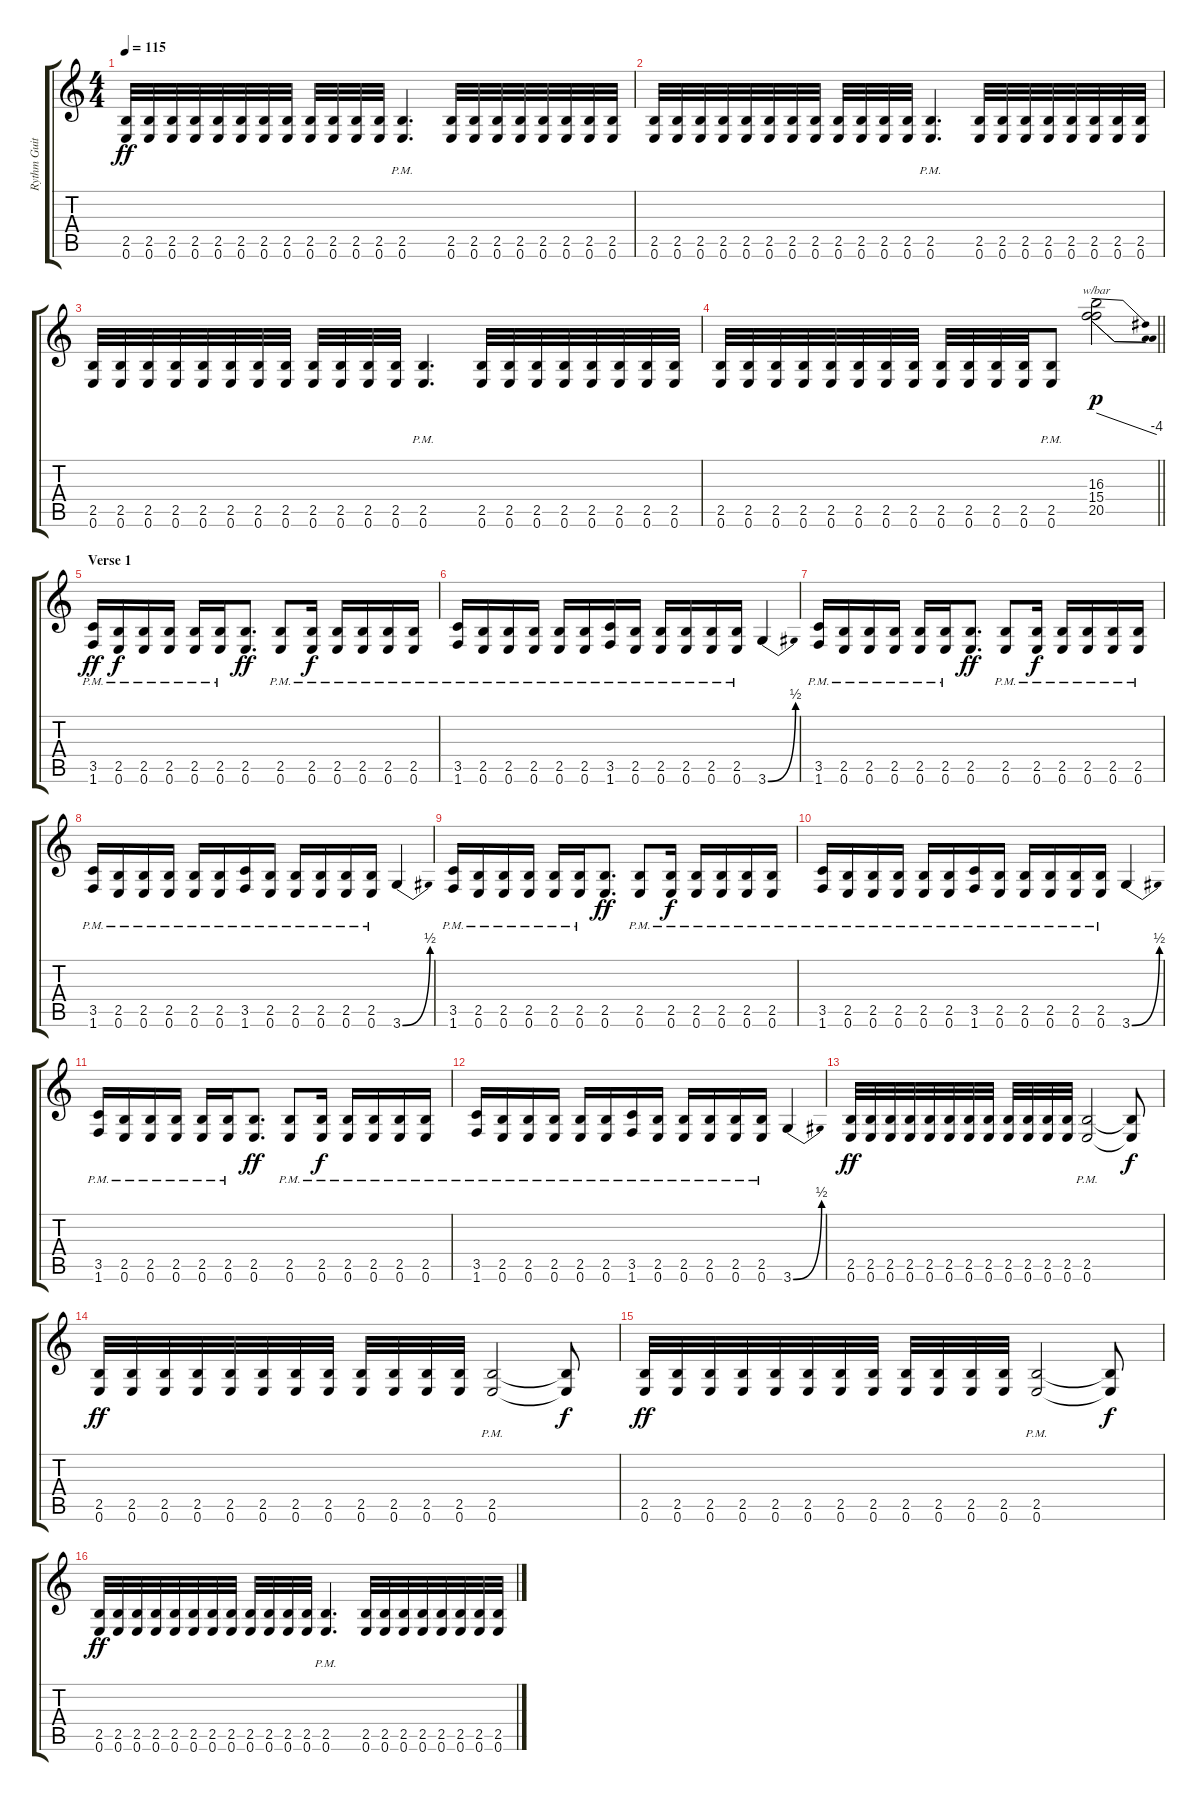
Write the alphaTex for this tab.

\track ("Rythm Guitar 1" "Rythm Guit") {instrument distortionguitar}
\staff {score tabs}
\tuning (E4 B3 G3 D3 A2 E2) {hide}
\ts (4 4)
\tempo 115
\clef g2
\ks c
(2.5 0.6).32{dy ff} (2.5 0.6).32 (2.5 0.6).32 (2.5 0.6).32 (2.5 0.6).32 (2.5 0.6).32 (2.5 0.6).32 (2.5 0.6).32 (2.5 0.6).32 (2.5 0.6).32 (2.5 0.6).32 (2.5 0.6).32 (2.5{pm} 0.6{pm}).4{d} (2.5 0.6).32 (2.5 0.6).32 (2.5 0.6).32 (2.5 0.6).32 (2.5 0.6).32 (2.5 0.6).32 (2.5 0.6).32 (2.5 0.6).32 |
(2.5 0.6).32 (2.5 0.6).32 (2.5 0.6).32 (2.5 0.6).32 (2.5 0.6).32 (2.5 0.6).32 (2.5 0.6).32 (2.5 0.6).32 (2.5 0.6).32 (2.5 0.6).32 (2.5 0.6).32 (2.5 0.6).32 (2.5{pm} 0.6{pm}).4{d} (2.5 0.6).32 (2.5 0.6).32 (2.5 0.6).32 (2.5 0.6).32 (2.5 0.6).32 (2.5 0.6).32 (2.5 0.6).32 (2.5 0.6).32 |
(2.5 0.6).32 (2.5 0.6).32 (2.5 0.6).32 (2.5 0.6).32 (2.5 0.6).32 (2.5 0.6).32 (2.5 0.6).32 (2.5 0.6).32 (2.5 0.6).32 (2.5 0.6).32 (2.5 0.6).32 (2.5 0.6).32 (2.5{pm} 0.6{pm}).4{d} (2.5 0.6).32 (2.5 0.6).32 (2.5 0.6).32 (2.5 0.6).32 (2.5 0.6).32 (2.5 0.6).32 (2.5 0.6).32 (2.5 0.6).32 |
\barLineRight lightlight
(2.5 0.6).32 (2.5 0.6).32 (2.5 0.6).32 (2.5 0.6).32 (2.5 0.6).32 (2.5 0.6).32 (2.5 0.6).32 (2.5 0.6).32 (2.5 0.6).32 (2.5 0.6).32 (2.5 0.6).32 (2.5 0.6).32 (2.5{pm} 0.6{pm}).8 (16.3 15.4 20.5).2{tbe (dive default 0 0 60 -16) dy p volume 8} |
\section ("" "Verse 1")
(3.5 1.6{pm}).16{dy ff volume 16} (2.5{pm} 0.6{pm}).16{dy f} (2.5{pm} 0.6{pm}).16 (2.5{pm} 0.6{pm}).16 (2.5{pm} 0.6{pm}).16 (2.5{pm} 0.6{pm}).16 (2.5 0.6).8{d dy ff} (2.5{pm} 0.6{pm}).8 (2.5{pm} 0.6{pm}).16{dy f} (2.5{pm} 0.6{pm}).16 (2.5{pm} 0.6{pm}).16 (2.5{pm} 0.6{pm}).16 (2.5{pm} 0.6{pm}).16 |
(3.5{pm} 1.6{pm}).16 (2.5{pm} 0.6{pm}).16 (2.5{pm} 0.6{pm}).16 (2.5{pm} 0.6{pm}).16 (2.5{pm} 0.6{pm}).16 (2.5{pm} 0.6{pm}).16 (3.5{pm} 1.6{pm}).16 (2.5{pm} 0.6{pm}).16 (2.5{pm} 0.6{pm}).16 (2.5{pm} 0.6{pm}).16 (2.5{pm} 0.6{pm}).16 (2.5{pm} 0.6{pm}).16 3.6{be (bend 0 0 60 2)}.4 |
(3.5 1.6{pm}).16 (2.5{pm} 0.6{pm}).16 (2.5{pm} 0.6{pm}).16 (2.5{pm} 0.6{pm}).16 (2.5{pm} 0.6{pm}).16 (2.5{pm} 0.6{pm}).16 (2.5 0.6).8{d dy ff} (2.5{pm} 0.6{pm}).8 (2.5{pm} 0.6{pm}).16{dy f} (2.5{pm} 0.6{pm}).16 (2.5{pm} 0.6{pm}).16 (2.5{pm} 0.6{pm}).16 (2.5{pm} 0.6{pm}).16 |
(3.5{pm} 1.6{pm}).16 (2.5{pm} 0.6{pm}).16 (2.5{pm} 0.6{pm}).16 (2.5{pm} 0.6{pm}).16 (2.5{pm} 0.6{pm}).16 (2.5{pm} 0.6{pm}).16 (3.5{pm} 1.6{pm}).16 (2.5{pm} 0.6{pm}).16 (2.5{pm} 0.6{pm}).16 (2.5{pm} 0.6{pm}).16 (2.5{pm} 0.6{pm}).16 (2.5{pm} 0.6{pm}).16 3.6{be (bend 0 0 60 2)}.4 |
(3.5 1.6{pm}).16 (2.5{pm} 0.6{pm}).16 (2.5{pm} 0.6{pm}).16 (2.5{pm} 0.6{pm}).16 (2.5{pm} 0.6{pm}).16 (2.5{pm} 0.6{pm}).16 (2.5 0.6).8{d dy ff} (2.5{pm} 0.6{pm}).8 (2.5{pm} 0.6{pm}).16{dy f} (2.5{pm} 0.6{pm}).16 (2.5{pm} 0.6{pm}).16 (2.5{pm} 0.6{pm}).16 (2.5{pm} 0.6{pm}).16 |
(3.5{pm} 1.6{pm}).16 (2.5{pm} 0.6{pm}).16 (2.5{pm} 0.6{pm}).16 (2.5{pm} 0.6{pm}).16 (2.5{pm} 0.6{pm}).16 (2.5{pm} 0.6{pm}).16 (3.5{pm} 1.6{pm}).16 (2.5{pm} 0.6{pm}).16 (2.5{pm} 0.6{pm}).16 (2.5{pm} 0.6{pm}).16 (2.5{pm} 0.6{pm}).16 (2.5{pm} 0.6{pm}).16 3.6{be (bend 0 0 60 2)}.4 |
(3.5 1.6{pm}).16 (2.5{pm} 0.6{pm}).16 (2.5{pm} 0.6{pm}).16 (2.5{pm} 0.6{pm}).16 (2.5{pm} 0.6{pm}).16 (2.5{pm} 0.6{pm}).16 (2.5 0.6).8{d dy ff} (2.5{pm} 0.6{pm}).8 (2.5{pm} 0.6{pm}).16{dy f} (2.5{pm} 0.6{pm}).16 (2.5{pm} 0.6{pm}).16 (2.5{pm} 0.6{pm}).16 (2.5{pm} 0.6{pm}).16 |
(3.5{pm} 1.6{pm}).16 (2.5{pm} 0.6{pm}).16 (2.5{pm} 0.6{pm}).16 (2.5{pm} 0.6{pm}).16 (2.5{pm} 0.6{pm}).16 (2.5{pm} 0.6{pm}).16 (3.5{pm} 1.6{pm}).16 (2.5{pm} 0.6{pm}).16 (2.5{pm} 0.6{pm}).16 (2.5{pm} 0.6{pm}).16 (2.5{pm} 0.6{pm}).16 (2.5{pm} 0.6{pm}).16 3.6{be (bend 0 0 60 2)}.4 |
(2.5 0.6).32{dy ff} (2.5 0.6).32 (2.5 0.6).32 (2.5 0.6).32 (2.5 0.6).32 (2.5 0.6).32 (2.5 0.6).32 (2.5 0.6).32 (2.5 0.6).32 (2.5 0.6).32 (2.5 0.6).32 (2.5 0.6).32 (2.5{pm} 0.6{pm}).2 (2.5{t} 0.6{t}).8{dy f} |
(2.5 0.6).32{dy ff} (2.5 0.6).32 (2.5 0.6).32 (2.5 0.6).32 (2.5 0.6).32 (2.5 0.6).32 (2.5 0.6).32 (2.5 0.6).32 (2.5 0.6).32 (2.5 0.6).32 (2.5 0.6).32 (2.5 0.6).32 (2.5{pm} 0.6{pm}).2 (2.5{t} 0.6{t}).8{dy f} |
(2.5 0.6).32{dy ff} (2.5 0.6).32 (2.5 0.6).32 (2.5 0.6).32 (2.5 0.6).32 (2.5 0.6).32 (2.5 0.6).32 (2.5 0.6).32 (2.5 0.6).32 (2.5 0.6).32 (2.5 0.6).32 (2.5 0.6).32 (2.5{pm} 0.6{pm}).2 (2.5{t} 0.6{t}).8{dy f} |
(2.5 0.6).32{dy ff} (2.5 0.6).32 (2.5 0.6).32 (2.5 0.6).32 (2.5 0.6).32 (2.5 0.6).32 (2.5 0.6).32 (2.5 0.6).32 (2.5 0.6).32 (2.5 0.6).32 (2.5 0.6).32 (2.5 0.6).32 (2.5{pm} 0.6{pm}).4{d} (2.5 0.6).32 (2.5 0.6).32 (2.5 0.6).32 (2.5 0.6).32 (2.5 0.6).32 (2.5 0.6).32 (2.5 0.6).32 (2.5 0.6).32
